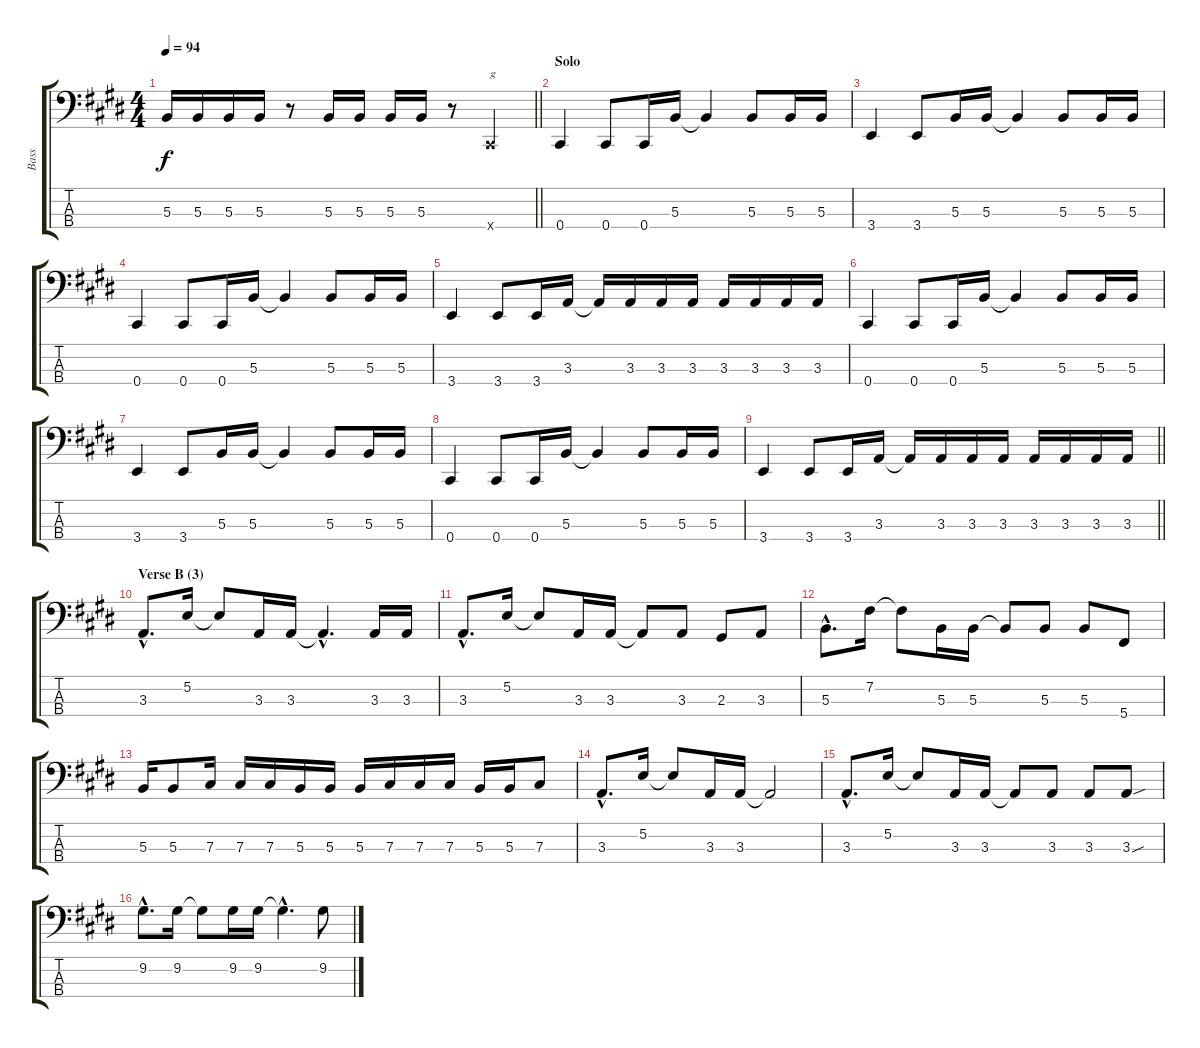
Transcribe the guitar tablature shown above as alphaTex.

\track ("Bass" "Bass") {instrument electricbasspick}
\staff {score tabs}
\tuning (E2 B1 Gb1 Db1) {hide}
\ts (4 4)
\tempo 94
\clef f4
\barLineRight lightlight
\ks c#minor
5.3.16{dy f} 5.3.16 5.3.16 5.3.16 r.8 5.3.16 5.3.16 5.3.16 5.3.16 r.8 0.4{x}.4{txt "g"} |
\section ("" "Solo")
0.4.4 0.4.8 0.4.16 5.3.16 5.3{t}.4 5.3.8 5.3.16 5.3.16 |
3.4.4 3.4.8 5.3.16 5.3.16 5.3{t}.4 5.3.8 5.3.16 5.3.16 |
0.4.4 0.4.8 0.4.16 5.3.16 5.3{t}.4 5.3.8 5.3.16 5.3.16 |
3.4.4 3.4.8 3.4.16 3.3.16 3.3{t}.16 3.3.16 3.3.16 3.3.16 3.3.16 3.3.16 3.3.16 3.3.16 |
0.4.4 0.4.8 0.4.16 5.3.16 5.3{t}.4 5.3.8 5.3.16 5.3.16 |
3.4.4 3.4.8 5.3.16 5.3.16 5.3{t}.4 5.3.8 5.3.16 5.3.16 |
0.4.4 0.4.8 0.4.16 5.3.16 5.3{t}.4 5.3.8 5.3.16 5.3.16 |
\barLineRight lightlight
3.4.4 3.4.8 3.4.16 3.3.16 3.3{t}.16 3.3.16 3.3.16 3.3.16 3.3.16 3.3.16 3.3.16 3.3.16 |
\section ("" "Verse B (3)")
3.3{hac}.8{d} 5.2.16 5.2{t}.8 3.3.16 3.3.16 3.3{hac t}.4{d} 3.3.16 3.3.16 |
3.3{hac}.8{d} 5.2.16 5.2{t}.8 3.3.16 3.3.16 3.3{t}.8 3.3.8 2.3.8 3.3.8 |
5.3{hac}.8{d} 7.2.16 7.2{t}.8 5.3.16 5.3.16 5.3{t}.8 5.3.8 5.3.8 5.4.8 |
5.3.16 5.3.8 7.3.16 7.3.16 7.3.16 5.3.16 5.3.16 5.3.16 7.3.16 7.3.16 7.3.16 5.3.16 5.3.16 7.3.8 |
3.3{hac}.8{d} 5.2.16 5.2{t}.8 3.3.16 3.3.16 3.3{t}.2 |
3.3{hac}.8{d} 5.2.16 5.2{t}.8 3.3.16 3.3.16 3.3{t}.8 3.3.8 3.3.8 3.3{sou}.8 |
9.2{hac}.8{d} 9.2.16 9.2{t}.8 9.2.16 9.2.16 9.2{hac t}.4{d} 9.2.8
